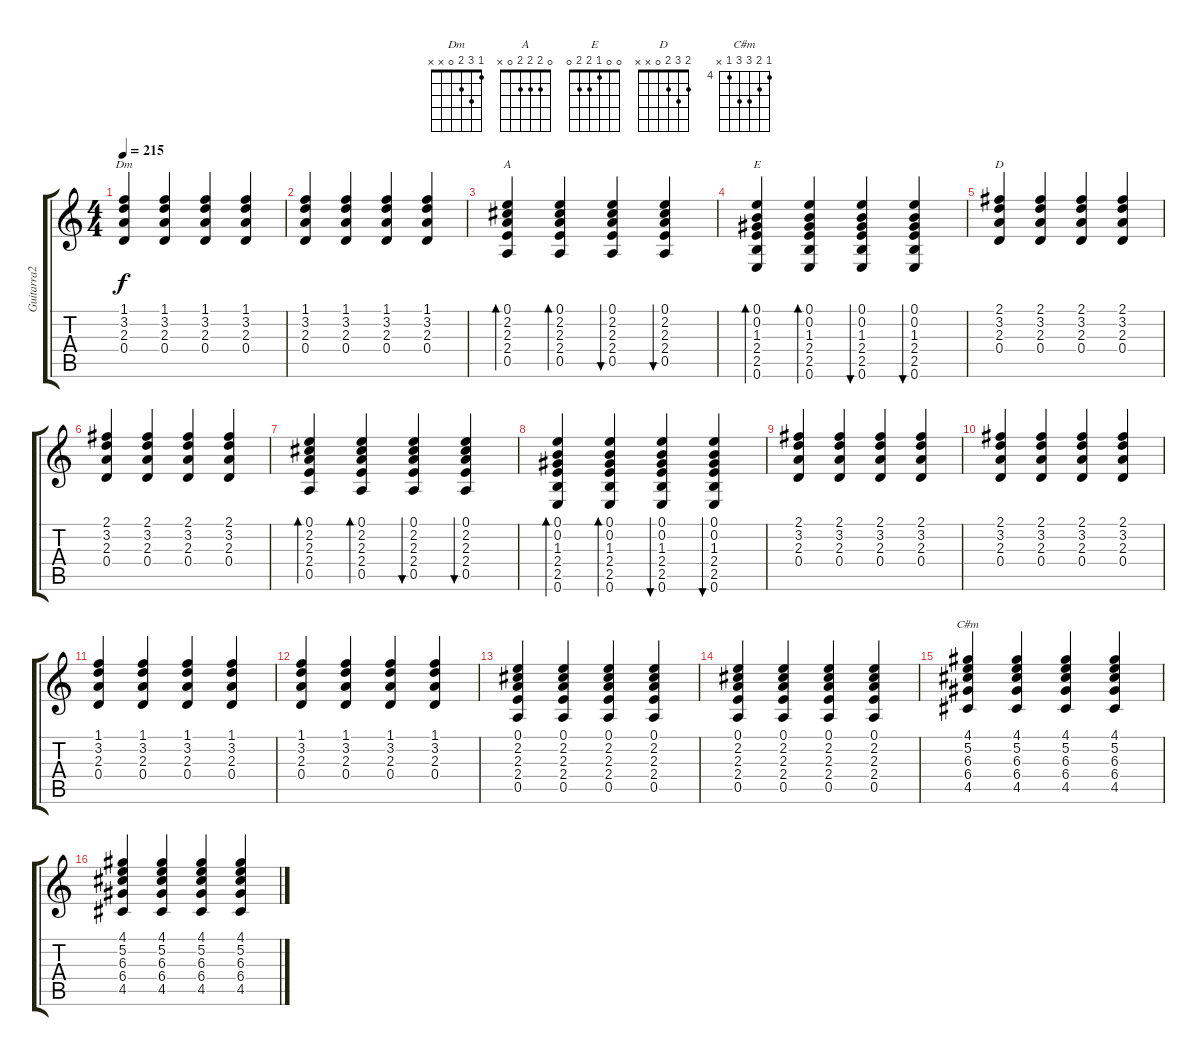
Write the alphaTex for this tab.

\track ("Guitarra2" "Guitarra2") {instrument acousticguitarnylon}
\staff {score tabs}
\tuning (E4 B3 G3 D3 A2 E2) {hide}
\chord ("Dm" 1 3 2 0 x x)
\chord ("A" 0 2 2 2 0 x)
\chord ("E" 0 0 1 2 2 0)
\chord ("D" 2 3 2 0 x x)
\chord ("C#m" 4 5 6 6 4 x) {firstfret 4}
\ts (4 4)
\tempo 215
\clef g2
\ks c
(1.1 3.2 2.3 0.4).4{ch "Dm" dy f} (1.1 3.2 2.3 0.4).4 (1.1 3.2 2.3 0.4).4 (1.1 3.2 2.3 0.4).4 |
(1.1 3.2 2.3 0.4).4 (1.1 3.2 2.3 0.4).4 (1.1 3.2 2.3 0.4).4 (1.1 3.2 2.3 0.4).4 |
(0.1 2.2 2.3 2.4 0.5).4{bd 60 ch "A"} (0.1 2.2 2.3 2.4 0.5).4{bd 60} (0.1 2.2 2.3 2.4 0.5).4{bu 60} (0.1 2.2 2.3 2.4 0.5).4{bu 60} |
(0.1 0.2 1.3 2.4 2.5 0.6).4{bd 60 ch "E"} (0.1 0.2 1.3 2.4 2.5 0.6).4{bd 60} (0.1 0.2 1.3 2.4 2.5 0.6).4{bu 60} (0.1 0.2 1.3 2.4 2.5 0.6).4{bu 60} |
(2.1 3.2 2.3 0.4).4{ch "D"} (2.1 3.2 2.3 0.4).4 (2.1 3.2 2.3 0.4).4 (2.1 3.2 2.3 0.4).4 |
(2.1 3.2 2.3 0.4).4 (2.1 3.2 2.3 0.4).4 (2.1 3.2 2.3 0.4).4 (2.1 3.2 2.3 0.4).4 |
(0.1 2.2 2.3 2.4 0.5).4{bd 60} (0.1 2.2 2.3 2.4 0.5).4{bd 60} (0.1 2.2 2.3 2.4 0.5).4{bu 60} (0.1 2.2 2.3 2.4 0.5).4{bu 60} |
(0.1 0.2 1.3 2.4 2.5 0.6).4{bd 60} (0.1 0.2 1.3 2.4 2.5 0.6).4{bd 60} (0.1 0.2 1.3 2.4 2.5 0.6).4{bu 60} (0.1 0.2 1.3 2.4 2.5 0.6).4{bu 60} |
(2.1 3.2 2.3 0.4).4 (2.1 3.2 2.3 0.4).4 (2.1 3.2 2.3 0.4).4 (2.1 3.2 2.3 0.4).4 |
(2.1 3.2 2.3 0.4).4 (2.1 3.2 2.3 0.4).4 (2.1 3.2 2.3 0.4).4 (2.1 3.2 2.3 0.4).4 |
(1.1 3.2 2.3 0.4).4 (1.1 3.2 2.3 0.4).4 (1.1 3.2 2.3 0.4).4 (1.1 3.2 2.3 0.4).4 |
(1.1 3.2 2.3 0.4).4 (1.1 3.2 2.3 0.4).4 (1.1 3.2 2.3 0.4).4 (1.1 3.2 2.3 0.4).4 |
(0.1 2.2 2.3 2.4 0.5).4 (0.1 2.2 2.3 2.4 0.5).4 (0.1 2.2 2.3 2.4 0.5).4 (0.1 2.2 2.3 2.4 0.5).4 |
(0.1 2.2 2.3 2.4 0.5).4 (0.1 2.2 2.3 2.4 0.5).4 (0.1 2.2 2.3 2.4 0.5).4 (0.1 2.2 2.3 2.4 0.5).4 |
(4.1 5.2 6.3 6.4 4.5).4{ch "C#m"} (4.1 5.2 6.3 6.4 4.5).4 (4.1 5.2 6.3 6.4 4.5).4 (4.1 5.2 6.3 6.4 4.5).4 |
(4.1 5.2 6.3 6.4 4.5).4 (4.1 5.2 6.3 6.4 4.5).4 (4.1 5.2 6.3 6.4 4.5).4 (4.1 5.2 6.3 6.4 4.5).4
